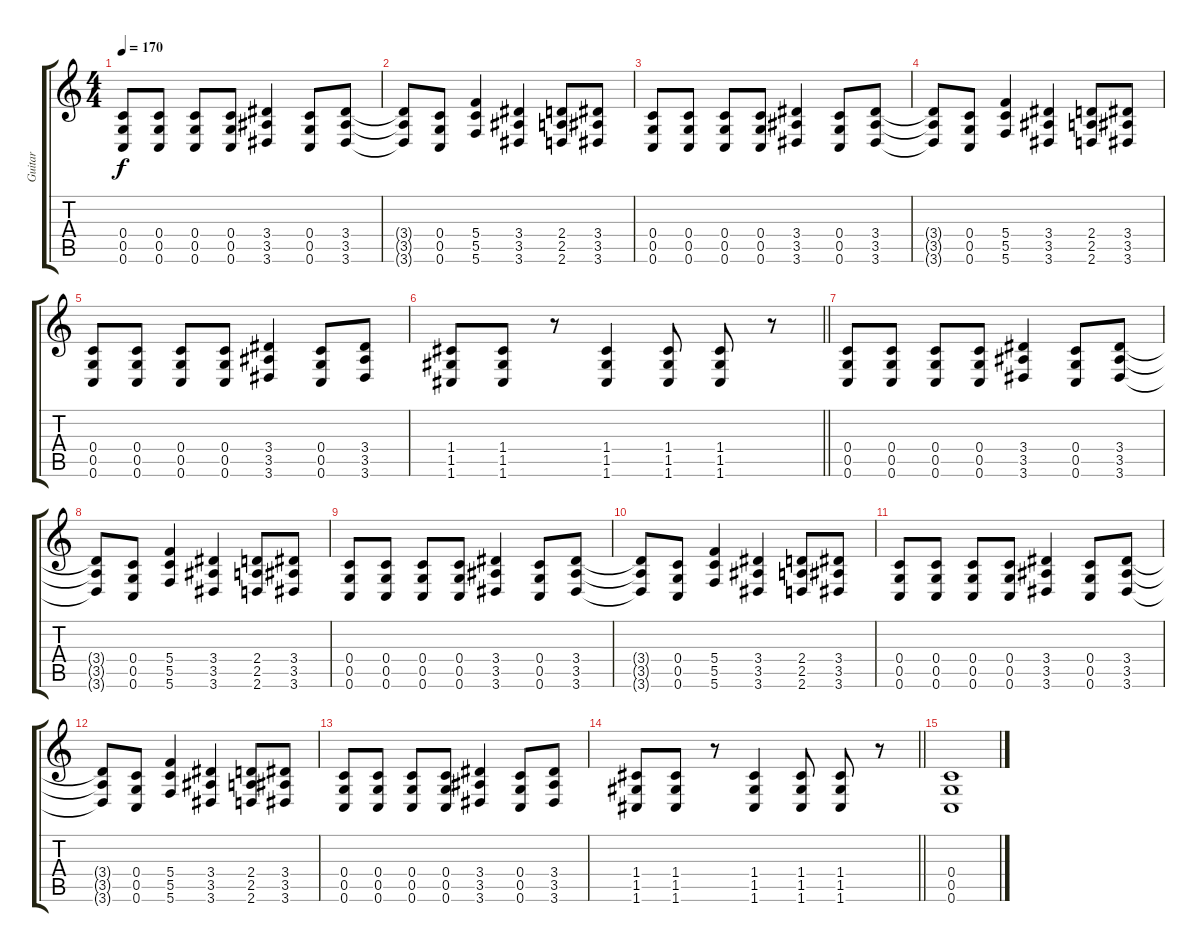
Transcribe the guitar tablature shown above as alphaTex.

\track ("Guitar" "Guitar") {instrument overdrivenguitar}
\staff {score tabs}
\tuning (D4 A3 F3 C3 G2 C2) {hide}
\ts (4 4)
\tempo 170
\clef g2
\ks c
(0.4 0.5 0.6).8{dy f} (0.4 0.5 0.6).8 (0.4 0.5 0.6).8 (0.4 0.5 0.6).8 (3.4 3.5 3.6).4 (0.4 0.5 0.6).8 (3.4 3.5 3.6).8 |
(3.4{t} 3.5{t} 3.6{t}).8 (0.4 0.5 0.6).8 (5.4 5.5 5.6).4 (3.4 3.5 3.6).4 (2.4 2.5 2.6).8 (3.4 3.5 3.6).8 |
(0.4 0.5 0.6).8 (0.4 0.5 0.6).8 (0.4 0.5 0.6).8 (0.4 0.5 0.6).8 (3.4 3.5 3.6).4 (0.4 0.5 0.6).8 (3.4 3.5 3.6).8 |
(3.4{t} 3.5{t} 3.6{t}).8 (0.4 0.5 0.6).8 (5.4 5.5 5.6).4 (3.4 3.5 3.6).4 (2.4 2.5 2.6).8 (3.4 3.5 3.6).8 |
(0.4 0.5 0.6).8 (0.4 0.5 0.6).8 (0.4 0.5 0.6).8 (0.4 0.5 0.6).8 (3.4 3.5 3.6).4 (0.4 0.5 0.6).8 (3.4 3.5 3.6).8 |
\barLineRight lightlight
(1.4 1.5 1.6).8 (1.4 1.5 1.6).8 r.8 (1.4 1.5 1.6).4 (1.4 1.5 1.6).8 (1.4 1.5 1.6).8 r.8 |
(0.4 0.5 0.6).8 (0.4 0.5 0.6).8 (0.4 0.5 0.6).8 (0.4 0.5 0.6).8 (3.4 3.5 3.6).4 (0.4 0.5 0.6).8 (3.4 3.5 3.6).8 |
(3.4{t} 3.5{t} 3.6{t}).8 (0.4 0.5 0.6).8 (5.4 5.5 5.6).4 (3.4 3.5 3.6).4 (2.4 2.5 2.6).8 (3.4 3.5 3.6).8 |
(0.4 0.5 0.6).8 (0.4 0.5 0.6).8 (0.4 0.5 0.6).8 (0.4 0.5 0.6).8 (3.4 3.5 3.6).4 (0.4 0.5 0.6).8 (3.4 3.5 3.6).8 |
(3.4{t} 3.5{t} 3.6{t}).8 (0.4 0.5 0.6).8 (5.4 5.5 5.6).4 (3.4 3.5 3.6).4 (2.4 2.5 2.6).8 (3.4 3.5 3.6).8 |
(0.4 0.5 0.6).8 (0.4 0.5 0.6).8 (0.4 0.5 0.6).8 (0.4 0.5 0.6).8 (3.4 3.5 3.6).4 (0.4 0.5 0.6).8 (3.4 3.5 3.6).8 |
(3.4{t} 3.5{t} 3.6{t}).8 (0.4 0.5 0.6).8 (5.4 5.5 5.6).4 (3.4 3.5 3.6).4 (2.4 2.5 2.6).8 (3.4 3.5 3.6).8 |
(0.4 0.5 0.6).8 (0.4 0.5 0.6).8 (0.4 0.5 0.6).8 (0.4 0.5 0.6).8 (3.4 3.5 3.6).4 (0.4 0.5 0.6).8 (3.4 3.5 3.6).8 |
\barLineRight lightlight
(1.4 1.5 1.6).8 (1.4 1.5 1.6).8 r.8 (1.4 1.5 1.6).4 (1.4 1.5 1.6).8 (1.4 1.5 1.6).8 r.8 |
(0.4 0.5 0.6).1
